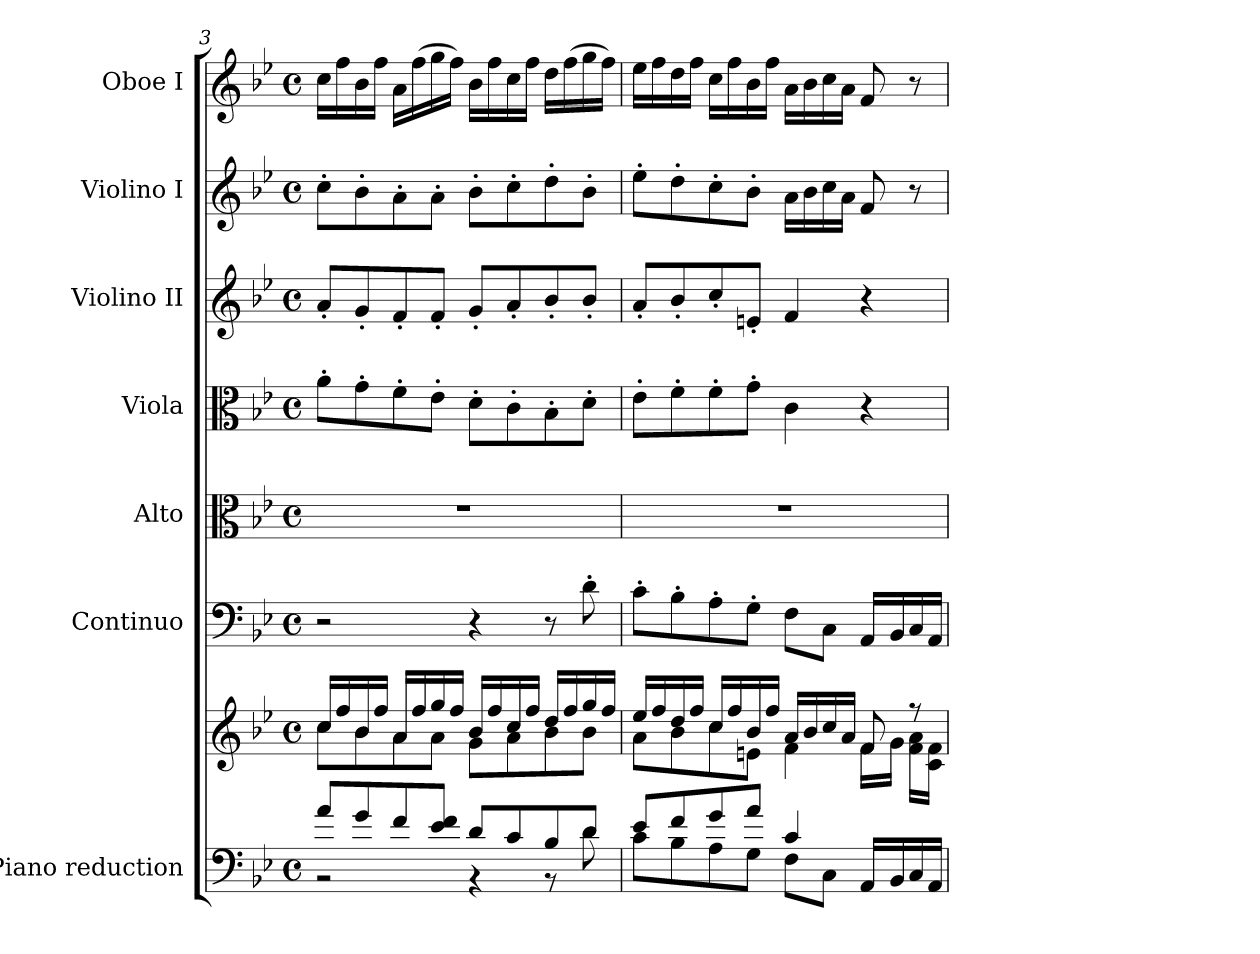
**kern	**kern	**kern	**kern	**kern	**kern	**kern	**kern
*part7	*part7	*part6	*part5	*part4	*part3	*part2	*part1
*staff8	*staff7	*staff6	*staff5	*staff4	*staff3	*staff2	*staff1
*I"Piano reduction	*	*I"Continuo	*I"Alto	*I"Viola	*I"Violino II	*I"Violino I	*I"Oboe I
*I'Pno	*	*	*	*I'Vla	*I'Vln	*I'Vln	*I'Ob
*clefF4	*clefG2	*clefF4	*clefC3	*clefC3	*clefG2	*clefG2	*clefG2
*k[b-e-]	*k[b-e-]	*k[b-e-]	*k[b-e-]	*k[b-e-]	*k[b-e-]	*k[b-e-]	*k[b-e-]
*M4/4	*M4/4	*M4/4	*M4/4	*M4/4	*M4/4	*M4/4	*M4/4
*met(c)	*met(c)	*met(c)	*met(c)	*met(c)	*met(c)	*met(c)	*met(c)
=3	=3	=3	=3	=3	=3	=3	=3
*^	*^	*	*	*	*	*	*
8a/L	2r	16cc/LL	8cc\L	2r	1r	8a'\L	8a'/L	8cc'\L	16cc\LL
.	.	16ff/	.	.	.	.	.	.	16ff\
8g/	.	16b-/	8b-\	.	.	8g'\	8g'/	8b-'\	16b-\
.	.	16ff/JJ	.	.	.	.	.	.	16ff\JJ
8f/	.	16a/LL	8a\	.	.	8f'\	8f'/	8a'\	16a\LL
.	.	16ff/	.	.	.	.	.	.	(16ff\
8e-/ 8f/J	.	16gg/	8a\J	.	.	8e-'\J	8f'/J	8a'\J	16gg\
.	.	16ff/JJ	.	.	.	.	.	.	16ff\JJ)
8d/L	4r	16b-/LL	8g\L	4r	.	8d'\L	8g'/L	8b-'\L	16b-\LL
.	.	16ff/	.	.	.	.	.	.	16ff\
8c/	.	16cc/	8a\	.	.	8c'\	8a'/	8cc'\	16cc\
.	.	16ff/JJ	.	.	.	.	.	.	16ff\JJ
8B-/	8r	16dd/LL	8b-\	8r	.	8B-'\	8b-'/	8dd'\	16dd\LL
.	.	16ff/	.	.	.	.	.	.	(16ff\
8d/J	8d\	16gg/	8b-\J	8d'\	.	8d'\J	8b-'/J	8b-'\J	16gg\
.	.	16ff/JJ	.	.	.	.	.	.	16ff\JJ)
=4	=4	=4	=4	=4	=4	=4	=4	=4	=4
8e-/L	8c\L	16ee-/LL	8a\L	8c'\L	1r	8e-'\L	8a'/L	8ee-'\L	16ee-\LL
.	.	16ff/	.	.	.	.	.	.	16ff\
8f/	8B-\	16dd/	8b-\	8B-'\	.	8f'\	8b-'/	8dd'\	16dd\
.	.	16ff/JJ	.	.	.	.	.	.	16ff\JJ
8g/	8A\	16cc/LL	8cc\	8A'\	.	8f'\	8cc'/	8cc'\	16cc\LL
.	.	16ff/	.	.	.	.	.	.	16ff\
8a/J	8G\J	16b-/	8en\J	8G'\J	.	8g'\J	8en'/J	8b-'\J	16b-\
.	.	16ff/JJ	.	.	.	.	.	.	16ff\JJ
4c/	8F\L	16a/LL	4f\	8F\L	.	4c\	4f/	16a\LL	16a\LL
.	.	16b-/	.	.	.	.	.	16b-\	16b-\
.	8C\J	16cc/	.	8C\J	.	.	.	16cc\	16cc\
.	.	16a/JJ	.	.	.	.	.	16a\JJ	16a\JJ
16AA/LL	4ryy	8f/	16f\LL	16AA/LL	.	4r	4r	8f/	8f/
16BB-/	.	.	16g\JJ	16BB-/	.	.	.	.	.
16C/	.	8r	16f\ 16a\LL	16C/	.	.	.	8r	8r
16AA/JJ	.	.	16c\ 16f\JJ	16AA/JJ	.	.	.	.	.
*v	*v	*	*	*	*	*	*	*	*
*	*v	*v	*	*	*	*	*	*
=	=	=	=	=	=	=	=
*-	*-	*-	*-	*-	*-	*-	*-
